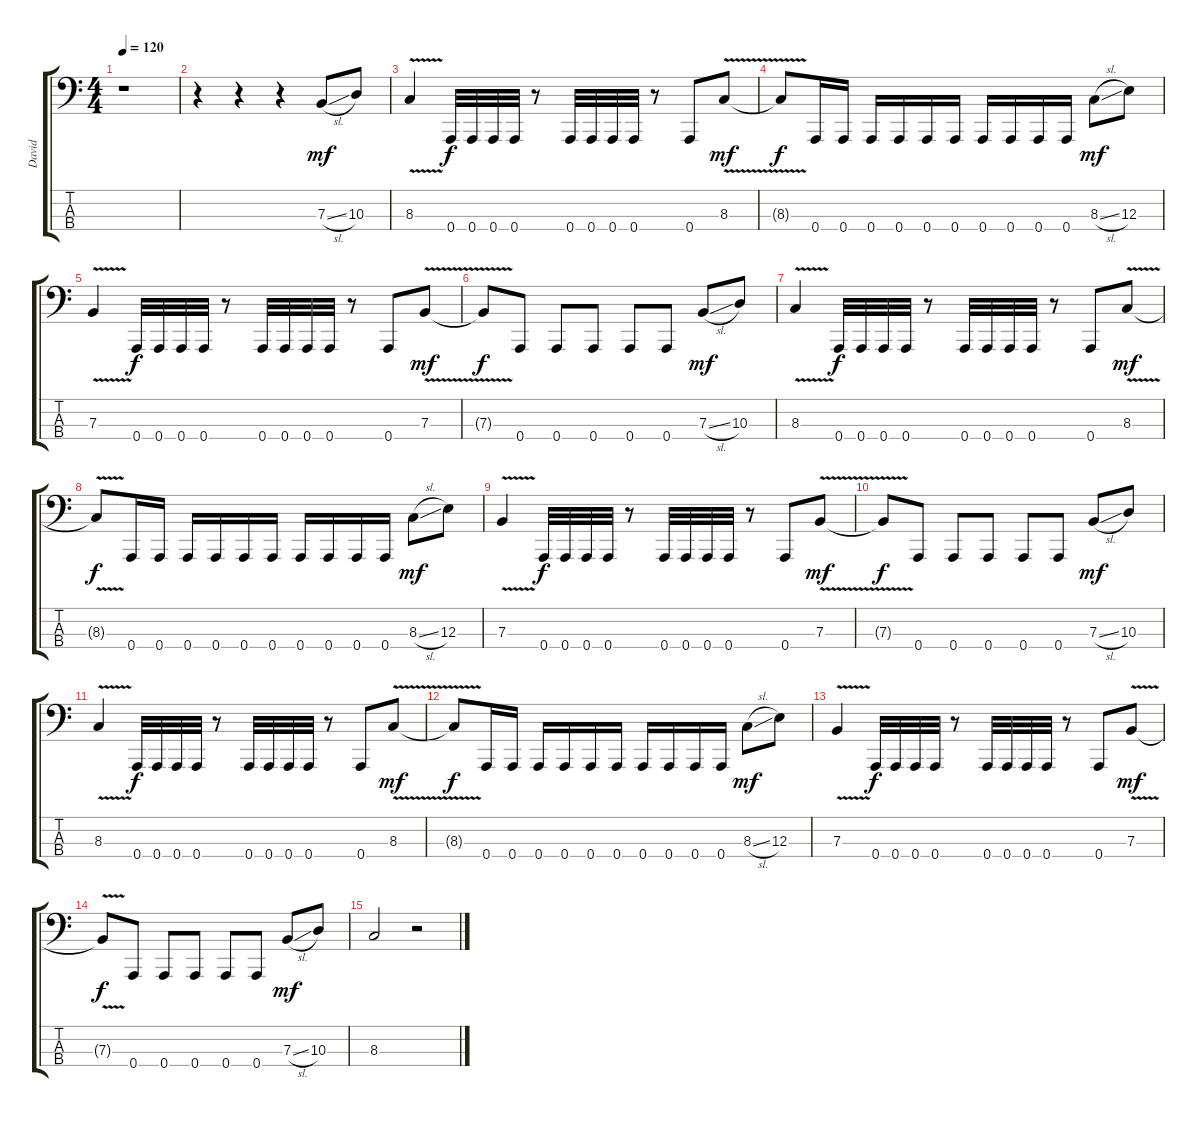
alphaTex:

\track ("David" "David") {instrument electricbasspick}
\staff {score tabs}
\tuning (D2 A1 E1 A0) {hide}
\ts (4 4)
\tempo 120
\clef f4
\ks c
r.1{dy f} |
r.4 r.4 r.4 7.3{sl}.8{dy mf} 10.3.8 |
8.3{v}.4 0.4.32{dy f} 0.4.32 0.4.32 0.4.32 r.8 0.4.32 0.4.32 0.4.32 0.4.32 r.8 0.4.8 8.3{v}.8{dy mf} |
8.3{t}.8{dy f} 0.4.16 0.4.16 0.4.16 0.4.16 0.4.16 0.4.16 0.4.16 0.4.16 0.4.16 0.4.16 8.3{sl}.8{dy mf} 12.3.8 |
7.3{v}.4 0.4.32{dy f} 0.4.32 0.4.32 0.4.32 r.8 0.4.32 0.4.32 0.4.32 0.4.32 r.8 0.4.8 7.3{v}.8{dy mf} |
7.3{t}.8{dy f} 0.4.8 0.4.8 0.4.8 0.4.8 0.4.8 7.3{sl}.8{dy mf} 10.3.8 |
8.3{v}.4 0.4.32{dy f} 0.4.32 0.4.32 0.4.32 r.8 0.4.32 0.4.32 0.4.32 0.4.32 r.8 0.4.8 8.3{v}.8{dy mf} |
8.3{t}.8{dy f} 0.4.16 0.4.16 0.4.16 0.4.16 0.4.16 0.4.16 0.4.16 0.4.16 0.4.16 0.4.16 8.3{sl}.8{dy mf} 12.3.8 |
7.3{v}.4 0.4.32{dy f} 0.4.32 0.4.32 0.4.32 r.8 0.4.32 0.4.32 0.4.32 0.4.32 r.8 0.4.8 7.3{v}.8{dy mf} |
7.3{t}.8{dy f} 0.4.8 0.4.8 0.4.8 0.4.8 0.4.8 7.3{sl}.8{dy mf} 10.3.8 |
8.3{v}.4 0.4.32{dy f} 0.4.32 0.4.32 0.4.32 r.8 0.4.32 0.4.32 0.4.32 0.4.32 r.8 0.4.8 8.3{v}.8{dy mf} |
8.3{t}.8{dy f} 0.4.16 0.4.16 0.4.16 0.4.16 0.4.16 0.4.16 0.4.16 0.4.16 0.4.16 0.4.16 8.3{sl}.8{dy mf} 12.3.8 |
7.3{v}.4 0.4.32{dy f} 0.4.32 0.4.32 0.4.32 r.8 0.4.32 0.4.32 0.4.32 0.4.32 r.8 0.4.8 7.3{v}.8{dy mf} |
7.3{t}.8{dy f} 0.4.8 0.4.8 0.4.8 0.4.8 0.4.8 7.3{sl}.8{dy mf} 10.3.8 |
8.3.2 r.2
